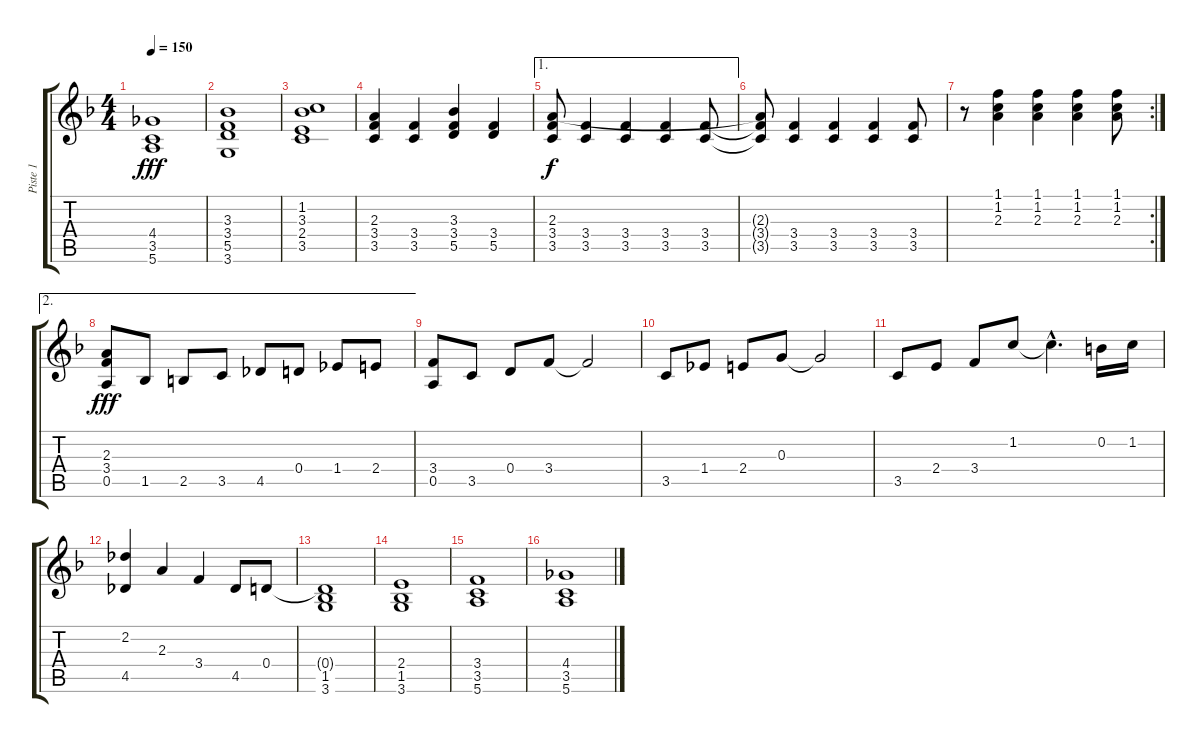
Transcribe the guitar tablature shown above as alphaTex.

\track ("Piste 1" "Piste 1") {instrument acousticguitarnylon}
\staff {score tabs}
\tuning (E4 B3 G3 D3 A2 E2) {hide}
\ts (4 4)
\tempo 150
\clef g2
\ks f
(4.4 3.5 5.6).1{dy fff} |
(3.3 3.4 5.5 3.6).1 |
(1.2 3.3 2.4 3.5).1 |
(2.3 3.4 3.5).4 (3.4 3.5).4 (3.3 3.4 5.5).4 (3.4 5.5).4 |
\ae 1
(2.3 3.4 3.5).8{dy f} (3.4 3.5).4 (3.4 3.5).4 (3.4 3.5).4 (3.4 3.5).8 |
(2.3{t} 3.4{t} 3.5{t}).8 (3.4 3.5).4 (3.4 3.5).4 (3.4 3.5).4 (3.4 3.5).8 |
\rc 2
r.8 (1.1 1.2 2.3).4 (1.1 1.2 2.3).4 (1.1 1.2 2.3).4 (1.1 1.2 2.3).8 |
\ae 2
(2.3 3.4 0.5).8{dy fff} 1.5.8 2.5.8 3.5.8 4.5.8 0.4.8 1.4.8 2.4.8 |
(3.4 0.5).8 3.5.8 0.4.8 3.4.8 3.4{t}.2 |
3.5.8 1.4.8 2.4.8 0.3.8 0.3{t}.2 |
3.5.8 2.4.8 3.4.8 1.2.8 1.2{hac t}.4{d} 0.2.16 1.2.16 |
(2.2 4.5).4 2.3.4 3.4.4 4.5.8 0.4.8 |
(0.4{t} 1.5 3.6).1 |
(2.4 1.5 3.6).1 |
(3.4 3.5 5.6).1 |
(4.4 3.5 5.6).1
